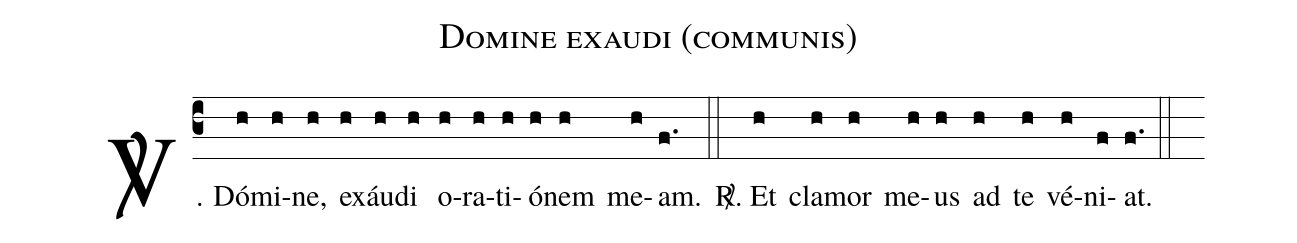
name: Domine exaudi (communis);
%%
(c3)
<sp>V/</sp>. Dó(h)mi(h)ne,(h) ex(h)áu(h)di(h) o(h)ra(h)ti(h)ó(h)nem(h) me(h)am.(f.) (::)
<sp>R/</sp>. Et(h) cla(h)mor(h) me(h)us(h) ad(h) te(h) vé(h)ni(f)at.(f.) (::)
